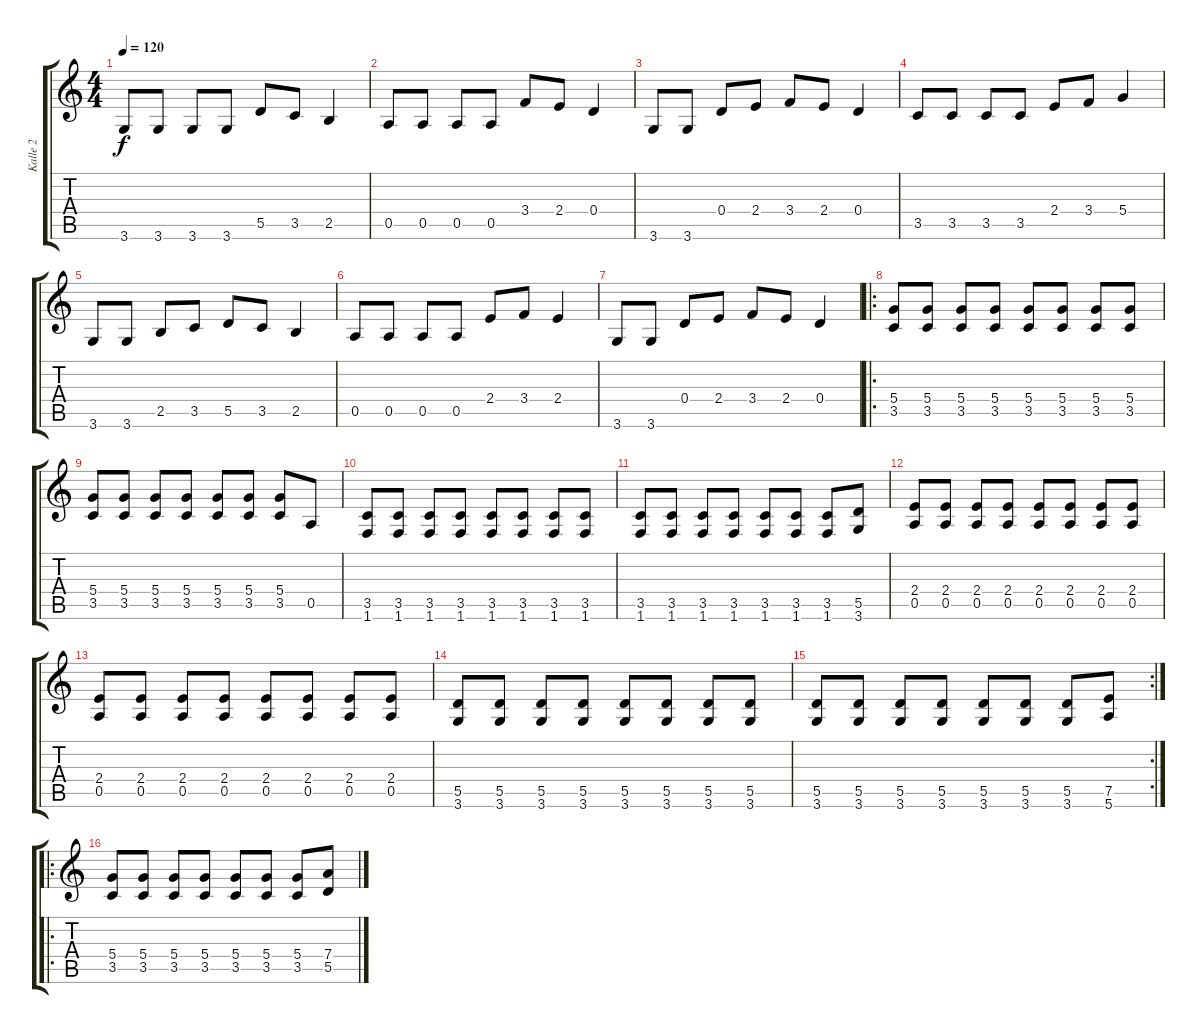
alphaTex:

\track ("Kalle 2" "Kalle 2") {instrument distortionguitar}
\staff {score tabs}
\tuning (E4 B3 G3 D3 A2 E2) {hide}
\ts (4 4)
\tempo 120
\clef g2
\ks c
3.6.8{dy f} 3.6.8 3.6.8 3.6.8 5.5.8 3.5.8 2.5.4 |
0.5.8 0.5.8 0.5.8 0.5.8 3.4.8 2.4.8 0.4.4 |
3.6.8 3.6.8 0.4.8 2.4.8 3.4.8 2.4.8 0.4.4 |
3.5.8 3.5.8 3.5.8 3.5.8 2.4.8 3.4.8 5.4.4 |
3.6.8 3.6.8 2.5.8 3.5.8 5.5.8 3.5.8 2.5.4 |
0.5.8 0.5.8 0.5.8 0.5.8 2.4.8 3.4.8 2.4.4 |
3.6.8 3.6.8 0.4.8 2.4.8 3.4.8 2.4.8 0.4.4 |
\ro
(5.4 3.5).8{instrument distortionguitar} (5.4 3.5).8 (5.4 3.5).8 (5.4 3.5).8 (5.4 3.5).8 (5.4 3.5).8 (5.4 3.5).8 (5.4 3.5).8 |
(5.4 3.5).8 (5.4 3.5).8 (5.4 3.5).8 (5.4 3.5).8 (5.4 3.5).8 (5.4 3.5).8 (5.4 3.5).8 0.5.8 |
(3.5 1.6).8 (3.5 1.6).8 (3.5 1.6).8 (3.5 1.6).8 (3.5 1.6).8 (3.5 1.6).8 (3.5 1.6).8 (3.5 1.6).8 |
(3.5 1.6).8 (3.5 1.6).8 (3.5 1.6).8 (3.5 1.6).8 (3.5 1.6).8 (3.5 1.6).8 (3.5 1.6).8 (5.5 3.6).8 |
(2.4 0.5).8 (2.4 0.5).8 (2.4 0.5).8 (2.4 0.5).8 (2.4 0.5).8 (2.4 0.5).8 (2.4 0.5).8 (2.4 0.5).8 |
(2.4 0.5).8 (2.4 0.5).8 (2.4 0.5).8 (2.4 0.5).8 (2.4 0.5).8 (2.4 0.5).8 (2.4 0.5).8 (2.4 0.5).8 |
(5.5 3.6).8 (5.5 3.6).8 (5.5 3.6).8 (5.5 3.6).8 (5.5 3.6).8 (5.5 3.6).8 (5.5 3.6).8 (5.5 3.6).8 |
\rc 2
(5.5 3.6).8 (5.5 3.6).8 (5.5 3.6).8 (5.5 3.6).8 (5.5 3.6).8 (5.5 3.6).8 (5.5 3.6).8 (7.5 5.6).8 |
\ro
(5.4 3.5).8 (5.4 3.5).8 (5.4 3.5).8 (5.4 3.5).8 (5.4 3.5).8 (5.4 3.5).8 (5.4 3.5).8 (7.4 5.5).8
